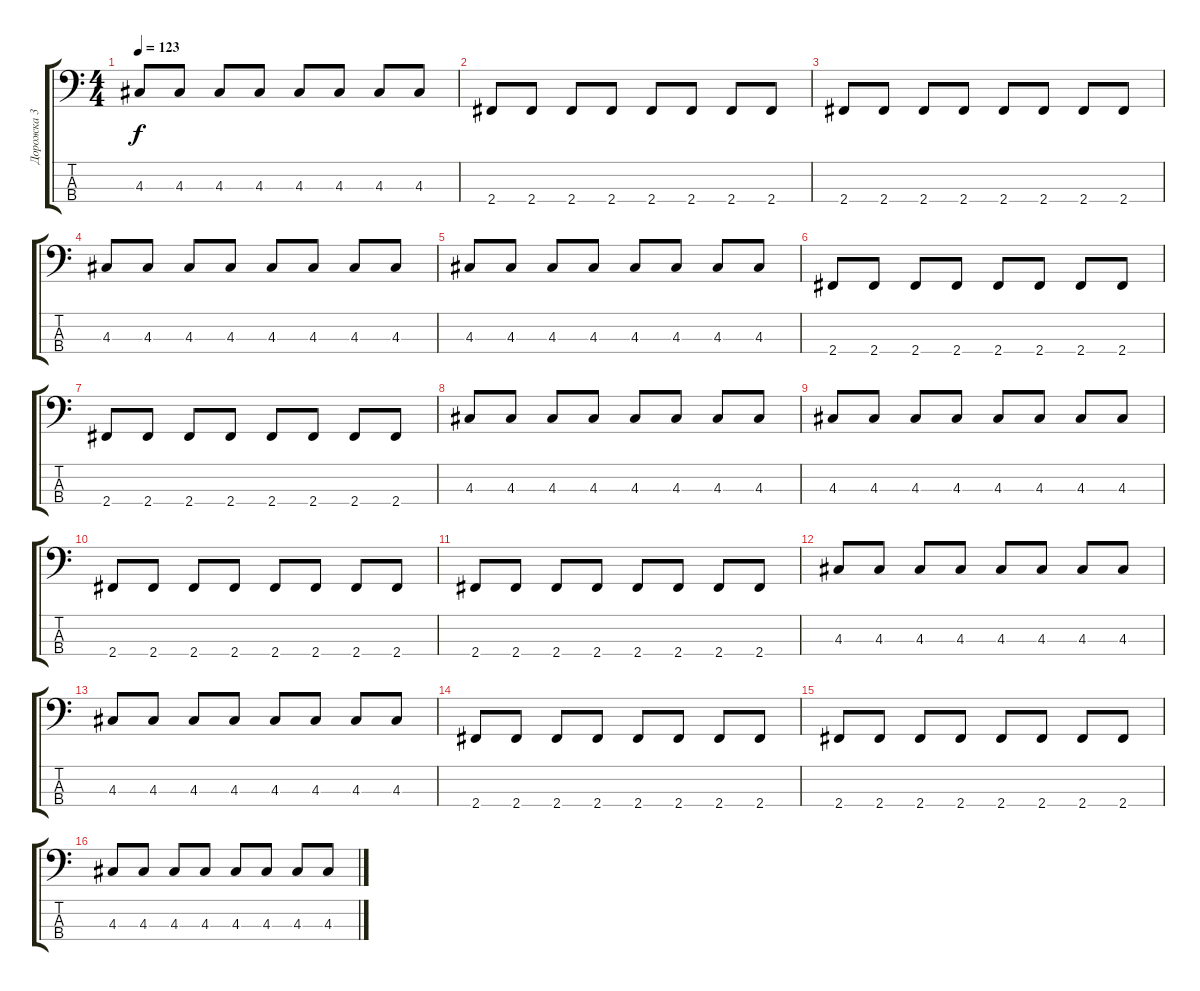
\track ("Дорожка 3" "Дорожка 3") {instrument electricbassfinger}
\staff {score tabs}
\tuning (G2 D2 A1 E1) {hide}
\ts (4 4)
\tempo 123
\clef f4
\ks c
4.3.8{dy f} 4.3.8 4.3.8 4.3.8 4.3.8 4.3.8 4.3.8 4.3.8 |
2.4.8 2.4.8 2.4.8 2.4.8 2.4.8 2.4.8 2.4.8 2.4.8 |
2.4.8 2.4.8 2.4.8 2.4.8 2.4.8 2.4.8 2.4.8 2.4.8 |
4.3.8 4.3.8 4.3.8 4.3.8 4.3.8 4.3.8 4.3.8 4.3.8 |
4.3.8 4.3.8 4.3.8 4.3.8 4.3.8 4.3.8 4.3.8 4.3.8 |
2.4.8 2.4.8 2.4.8 2.4.8 2.4.8 2.4.8 2.4.8 2.4.8 |
2.4.8 2.4.8 2.4.8 2.4.8 2.4.8 2.4.8 2.4.8 2.4.8 |
4.3.8 4.3.8 4.3.8 4.3.8 4.3.8 4.3.8 4.3.8 4.3.8 |
4.3.8 4.3.8 4.3.8 4.3.8 4.3.8 4.3.8 4.3.8 4.3.8 |
2.4.8 2.4.8 2.4.8 2.4.8 2.4.8 2.4.8 2.4.8 2.4.8 |
2.4.8 2.4.8 2.4.8 2.4.8 2.4.8 2.4.8 2.4.8 2.4.8 |
4.3.8 4.3.8 4.3.8 4.3.8 4.3.8 4.3.8 4.3.8 4.3.8 |
4.3.8 4.3.8 4.3.8 4.3.8 4.3.8 4.3.8 4.3.8 4.3.8 |
2.4.8 2.4.8 2.4.8 2.4.8 2.4.8 2.4.8 2.4.8 2.4.8 |
2.4.8 2.4.8 2.4.8 2.4.8 2.4.8 2.4.8 2.4.8 2.4.8 |
4.3.8 4.3.8 4.3.8 4.3.8 4.3.8 4.3.8 4.3.8 4.3.8
